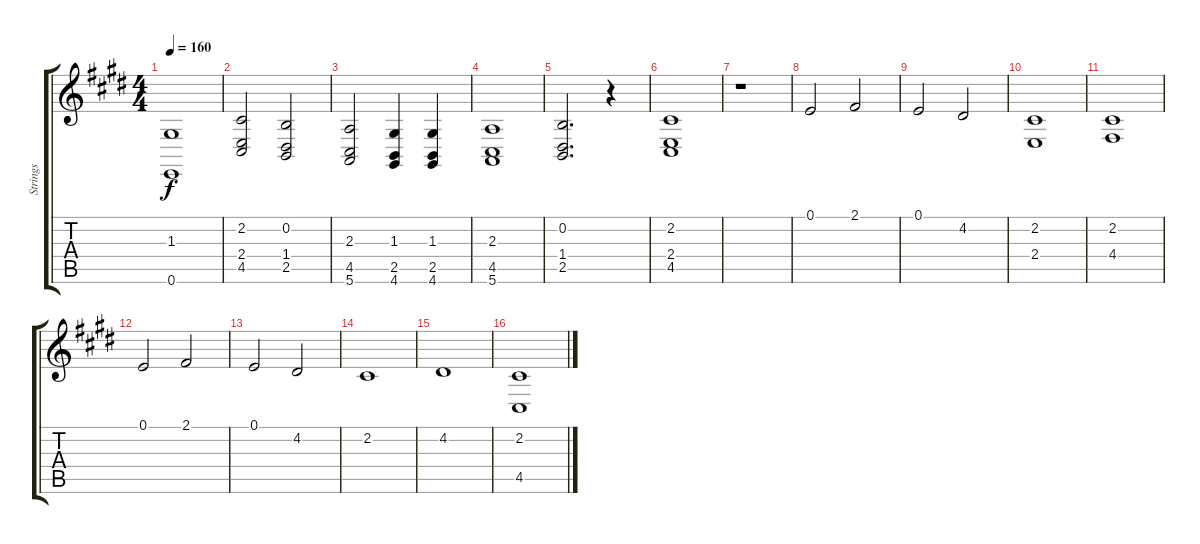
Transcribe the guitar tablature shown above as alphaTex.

\track ("Strings" "Strings") {instrument stringensemble1}
\staff {score tabs}
\tuning (E4 B3 G3 D3 A2 E2) {hide}
\ts (4 4)
\tempo 160
\clef g2
\ks e
(1.3 0.6).1{dy f} |
(2.2 2.4 4.5).2 (0.2 1.4 2.5).2 |
(2.3 4.5 5.6).2 (1.3 2.5 4.6).4 (1.3 2.5 4.6).4 |
(2.3 4.5 5.6).1 |
(0.2 1.4 2.5).2{d} r.4 |
(2.2 2.4 4.5).1 |
r.1 |
0.1.2 2.1.2 |
0.1.2 4.2.2 |
(2.2 2.4).1 |
(2.2 4.4).1 |
0.1.2 2.1.2 |
0.1.2 4.2.2 |
2.2.1 |
4.2.1 |
(2.2 4.5).1
